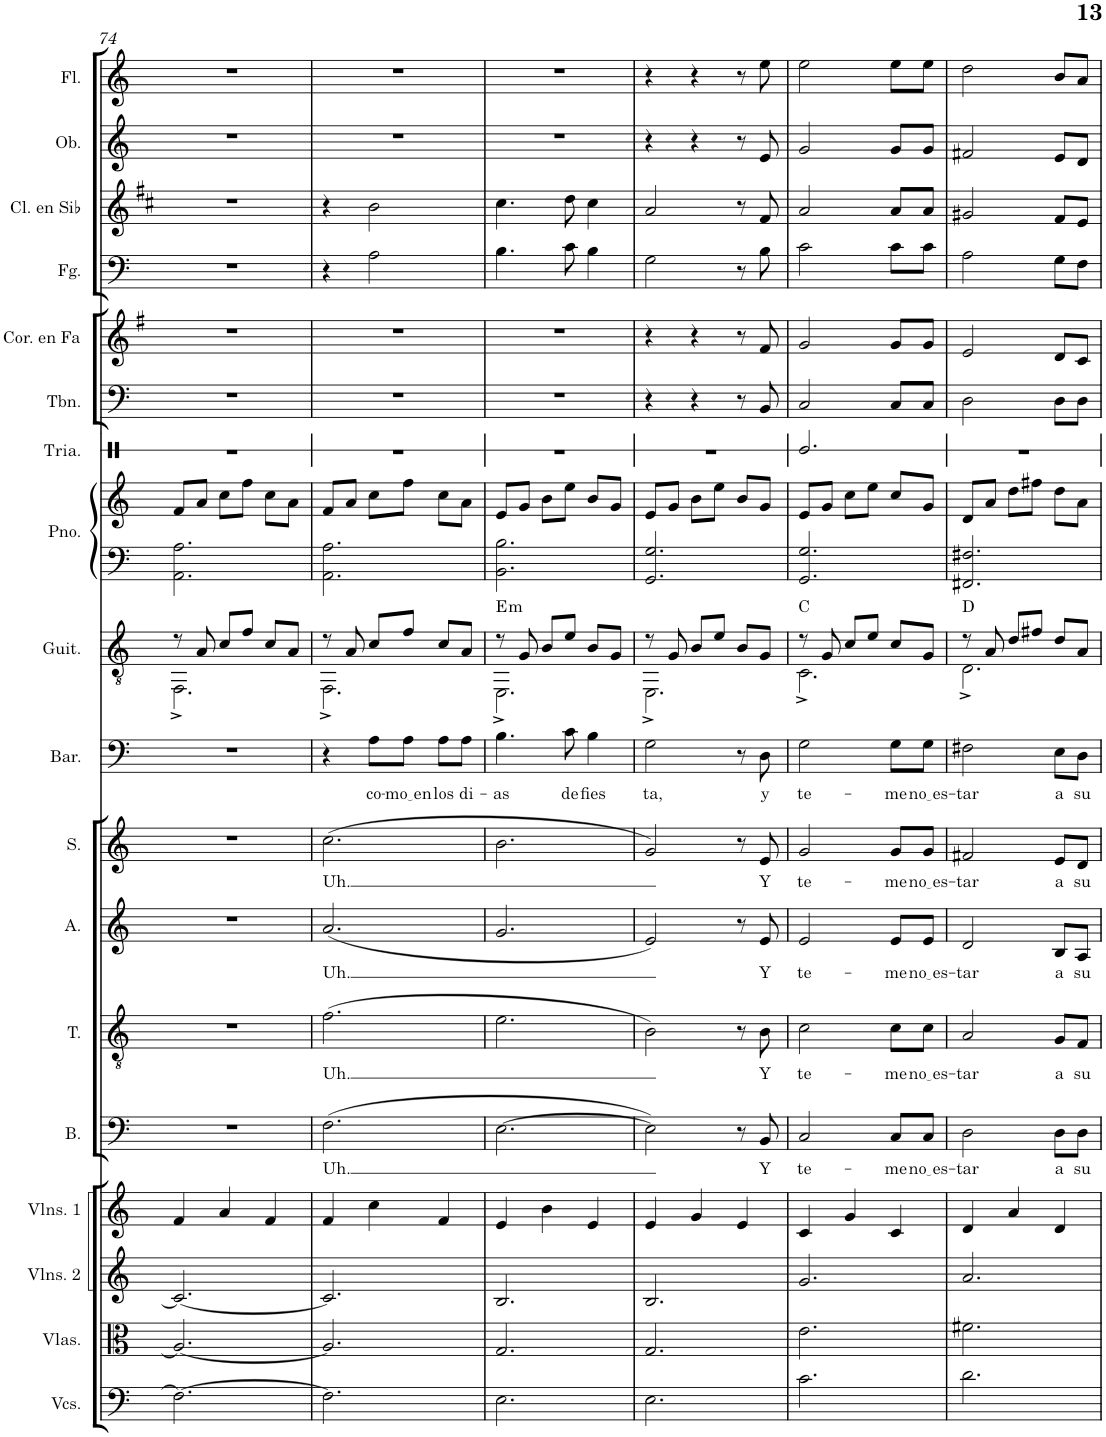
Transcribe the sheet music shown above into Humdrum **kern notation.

**kern	**kern	**kern	**kern	**kern	**text	**kern	**text	**kern	**text	**kern	**text	**kern	**text	**kern	**harte	**kern	**kern	**kern	**kern	**kern	**kern	**kern	**kern	**kern
*part18	*part17	*part16	*part15	*part14	*part14	*part13	*part13	*part12	*part12	*part11	*part11	*part10	*part10	*part9	*part9	*part8	*part8	*part7	*part6	*part5	*part4	*part3	*part2	*part1
*staff19	*staff18	*staff17	*staff16	*staff15	*staff15	*staff14	*staff14	*staff13	*staff13	*staff12	*staff12	*staff11	*staff11	*staff10	*	*staff9	*staff8	*staff7	*staff6	*staff5	*staff4	*staff3	*staff2	*staff1
*I"Violonchelos	*I"Violas	*I"Violines 2	*I"Violines 1	*I"Bajo	*	*I"Tenor	*	*I"Alto	*	*I"Soprano	*	*I"Barítono	*	*I"Guitarra	*	*I"Piano	*	*I"Triángulo	*I"Trombón	*I"Corno en Fa	*I"Fagot	*I"Clarinete en Sib	*I"Oboe	*I"Flauta
*I'Vcs.	*I'Vlas.	*I'Vlns. 2	*I'Vlns. 1	*I'B.	*	*I'T.	*	*I'A.	*	*I'S.	*	*I'Bar.	*	*I'Guit.	*	*I'Pno.	*	*	*I'Tbn.	*I'Cor. en Fa	*I'Fg.	*I'Cl. en Sib	*I'Ob.	*I'Fl.
!!LO:PB:g=z
*clefF4	*clefC3	*clefG2	*clefG2	*clefF4	*	*clefGv2	*	*clefG2	*	*clefG2	*	*clefF4	*	*clefGv2	*	*clefF4	*clefG2	*clefX	*clefF4	*clefG2	*clefF4	*clefG2	*clefG2	*clefG2
*	*	*	*	*	*	*	*	*	*	*	*	*	*	*	*	*	*	*	*	*Trd4c7	*	*Trd1c2	*	*
*k[]	*k[]	*k[]	*k[]	*k[]	*	*k[]	*	*k[]	*	*k[]	*	*k[]	*	*k[]	*	*k[]	*k[]	*k[]	*k[]	*k[f#]	*k[]	*k[f#c#]	*k[]	*k[]
*M3/4	*M3/4	*M3/4	*M3/4	*M3/4	*	*M3/4	*	*M3/4	*	*M3/4	*	*M3/4	*	*M3/4	*	*M3/4	*M3/4	*M3/4	*M3/4	*M3/4	*M3/4	*M3/4	*M3/4	*M3/4
=74	=74	=74	=74	=74	=74	=74	=74	=74	=74	=74	=74	=74	=74	=74	=74	=74	=74	=74	=74	=74	=74	=74	=74	=74
*	*	*	*	*	*	*	*	*	*	*	*	*	*	*^	*	*	*	*	*	*	*	*	*	*
2.F\_	2.A/_	2.c/_	4f/	2.r	.	2.r	.	2.r	.	2.r	.	2.r	.	8r	2.FF^\	.	2.AA\ 2.A\	8f/L	2.r	2.r	2.r	2.r	2.r	2.r	2.r
.	.	.	.	.	.	.	.	.	.	.	.	.	.	8A/	.	.	.	8a/J	.	.	.	.	.	.	.
.	.	.	4a/	.	.	.	.	.	.	.	.	.	.	8c/L	.	.	.	8cc\L	.	.	.	.	.	.	.
.	.	.	.	.	.	.	.	.	.	.	.	.	.	8f/J	.	.	.	8ff\J	.	.	.	.	.	.	.
.	.	.	4f/	.	.	.	.	.	.	.	.	.	.	8c/L	.	.	.	8cc\L	.	.	.	.	.	.	.
.	.	.	.	.	.	.	.	.	.	.	.	.	.	8A/J	.	.	.	8a\J	.	.	.	.	.	.	.
=75	=75	=75	=75	=75	=75	=75	=75	=75	=75	=75	=75	=75	=75	=75	=75	=75	=75	=75	=75	=75	=75	=75	=75	=75	=75
!	!	!	!	!	!LO:LY:b	!	!LO:LY:b	!	!LO:LY:b	!	!LO:LY:b	!	!	!	!	!	!	!	!	!	!	!	!	!	!
2.F\]	2.A/]	2.c/]	4f/	(2.F\	Uh.	(2.f\	Uh.	(2.a/	Uh.	(2.cc\	Uh.	4r	.	8r	2.FF^\	.	2.AA\ 2.A\	8f/L	2.r	2.r	2.r	4r	4r	2.r	2.r
.	.	.	.	.	.	.	.	.	.	.	.	.	.	8A/	.	.	.	8a/J	.	.	.	.	.	.	.
!	!	!	!	!	!	!	!	!	!	!	!	!	!LO:LY:b	!	!	!	!	!	!	!	!	!	!	!	!
.	.	.	4cc\	.	.	.	.	.	.	.	.	8A\L	co-	8c/L	.	.	.	8cc\L	.	.	.	2A\	2b\	.	.
!	!	!	!	!	!	!	!	!	!	!	!	!	!LO:LY:b	!	!	!	!	!	!	!	!	!	!	!	!
.	.	.	.	.	.	.	.	.	.	.	.	8A\J	mo en	8f/J	.	.	.	8ff\J	.	.	.	.	.	.	.
!	!	!	!	!	!	!	!	!	!	!	!	!	!LO:LY:b	!	!	!	!	!	!	!	!	!	!	!	!
.	.	.	4f/	.	.	.	.	.	.	.	.	8A\L	los	8c/L	.	.	.	8cc\L	.	.	.	.	.	.	.
!	!	!	!	!	!	!	!	!	!	!	!	!	!LO:LY:b	!	!	!	!	!	!	!	!	!	!	!	!
.	.	.	.	.	.	.	.	.	.	.	.	8A\J	di-	8A/J	.	.	.	8a\J	.	.	.	.	.	.	.
=76	=76	=76	=76	=76	=76	=76	=76	=76	=76	=76	=76	=76	=76	=76	=76	=76	=76	=76	=76	=76	=76	=76	=76	=76	=76
!	!	!	!	!	!	!	!	!	!	!	!	!	!LO:LY:b	!	!	!LO:H:kt=m	!	!	!	!	!	!	!	!	!
2.E\	2.G/	2.B/	4e/	[2.E\	.	2.e\	.	2.g/	.	2.b\	.	4.B\	-as	8r	2.EE^\	E:min	2.BB\ 2.B\	8e/L	2.r	2.r	2.r	4.B\	4.cc#\	2.r	2.r
.	.	.	.	.	.	.	.	.	.	.	.	.	.	8G/	.	.	.	8g/J	.	.	.	.	.	.	.
.	.	.	4b\	.	.	.	.	.	.	.	.	.	.	8B/L	.	.	.	8b\L	.	.	.	.	.	.	.
!	!	!	!	!	!	!	!	!	!	!	!	!	!LO:LY:b	!	!	!	!	!	!	!	!	!	!	!	!
.	.	.	.	.	.	.	.	.	.	.	.	8c\	de	8e/J	.	.	.	8ee\J	.	.	.	8c\	8dd\	.	.
!	!	!	!	!	!	!	!	!	!	!	!	!	!LO:LY:b	!	!	!	!	!	!	!	!	!	!	!	!
.	.	.	4e/	.	.	.	.	.	.	.	.	4B\	fies	8B/L	.	.	.	8b/L	.	.	.	4B\	4cc#\	.	.
.	.	.	.	.	.	.	.	.	.	.	.	.	.	8G/J	.	.	.	8g/J	.	.	.	.	.	.	.
=77	=77	=77	=77	=77	=77	=77	=77	=77	=77	=77	=77	=77	=77	=77	=77	=77	=77	=77	=77	=77	=77	=77	=77	=77	=77
!	!	!	!	!	!	!	!	!	!	!	!	!	!LO:LY:b	!	!	!	!	!	!	!	!	!	!	!	!
2.E\	2.G/	2.B/	4e/	2E\])	.	2B\)	.	2e/)	.	2g/)	.	2G\	-ta,	8r	2.EE^\	.	2.GG/ 2.G/	8e/L	2.r	4r	4r	2G\	2a/	4r	4r
.	.	.	.	.	.	.	.	.	.	.	.	.	.	8G/	.	.	.	8g/J	.	.	.	.	.	.	.
.	.	.	4g/	.	.	.	.	.	.	.	.	.	.	8B/L	.	.	.	8b\L	.	4r	4r	.	.	4r	4r
.	.	.	.	.	.	.	.	.	.	.	.	.	.	8e/J	.	.	.	8ee\J	.	.	.	.	.	.	.
.	.	.	4e/	8r	.	8r	.	8r	.	8r	.	8r	.	8B/L	.	.	.	8b/L	.	8r	8r	8r	8r	8r	8r
!	!	!	!	!	!LO:LY:b	!	!LO:LY:b	!	!LO:LY:b	!	!LO:LY:b	!	!LO:LY:b	!	!	!	!	!	!	!	!	!	!	!	!
.	.	.	.	8BB/	Y	8B\	Y	8e/	Y	8e/	Y	8D\	y	8G/J	.	.	.	8g/J	.	8BB/	8f#/	8B\	8f#/	8e/	8ee\
=78	=78	=78	=78	=78	=78	=78	=78	=78	=78	=78	=78	=78	=78	=78	=78	=78	=78	=78	=78	=78	=78	=78	=78	=78	=78
!	!	!	!	!	!LO:LY:b	!	!LO:LY:b	!	!LO:LY:b	!	!LO:LY:b	!	!LO:LY:b	!	!	!	!	!	!	!	!	!	!	!	!
2.c\	2.e\	2.g/	4c/	2C/	te-	2c\	te-	2e/	te-	2g/	te-	2G\	te-	8r	2.C^\	C:maj	2.GG/ 2.G/	8e/L	2.Re/	2C/	2g/	2c\	2a/	2g/	2ee\
.	.	.	.	.	.	.	.	.	.	.	.	.	.	8G/	.	.	.	8g/J	.	.	.	.	.	.	.
.	.	.	4g/	.	.	.	.	.	.	.	.	.	.	8c/L	.	.	.	8cc\L	.	.	.	.	.	.	.
.	.	.	.	.	.	.	.	.	.	.	.	.	.	8e/J	.	.	.	8ee\J	.	.	.	.	.	.	.
!	!	!	!	!	!LO:LY:b	!	!LO:LY:b	!	!LO:LY:b	!	!LO:LY:b	!	!LO:LY:b	!	!	!	!	!	!	!	!	!	!	!	!
.	.	.	4c/	8C/L	-me	8c\L	-me	8e/L	-me	8g/L	-me	8G\L	-me	8c/L	.	.	.	8cc/L	.	8C/L	8g/L	8c\L	8a/L	8g/L	8ee\L
!	!	!	!	!	!LO:LY:b	!	!LO:LY:b	!	!LO:LY:b	!	!LO:LY:b	!	!LO:LY:b	!	!	!	!	!	!	!	!	!	!	!	!
.	.	.	.	8C/J	no es	8c\J	no es	8e/J	no es	8g/J	no es	8G\J	no es	8G/J	.	.	.	8g/J	.	8C/J	8g/J	8c\J	8a/J	8g/J	8ee\J
=79	=79	=79	=79	=79	=79	=79	=79	=79	=79	=79	=79	=79	=79	=79	=79	=79	=79	=79	=79	=79	=79	=79	=79	=79	=79
!	!	!	!	!	!LO:LY:b	!	!LO:LY:b	!	!LO:LY:b	!	!LO:LY:b	!	!LO:LY:b	!	!	!	!	!	!	!	!	!	!	!	!
2.d\	2.f#X\	2.a/	4d/	2D\	-tar	2A/	-tar	2d/	-tar	2f#X/	-tar	2F#X\	-tar	8r	2.D^\	D:maj	2.FF#X/ 2.F#X/	8d/L	2.r	2D\	2e/	2A\	2g#X/	2f#X/	2dd\
.	.	.	.	.	.	.	.	.	.	.	.	.	.	8A/	.	.	.	8a/J	.	.	.	.	.	.	.
.	.	.	4a/	.	.	.	.	.	.	.	.	.	.	8d/L	.	.	.	8dd\L	.	.	.	.	.	.	.
.	.	.	.	.	.	.	.	.	.	.	.	.	.	8f#X/J	.	.	.	8ff#X\J	.	.	.	.	.	.	.
!	!	!	!	!	!LO:LY:b	!	!LO:LY:b	!	!LO:LY:b	!	!LO:LY:b	!	!LO:LY:b	!	!	!	!	!	!	!	!	!	!	!	!
.	.	.	4d/	8D\L	a	8G/L	a	8B/L	a	8e/L	a	8E\L	a	8d/L	.	.	.	8dd\L	.	8D\L	8d/L	8G\L	8f#/L	8e/L	8b/L
!	!	!	!	!	!LO:LY:b	!	!LO:LY:b	!	!LO:LY:b	!	!LO:LY:b	!	!LO:LY:b	!	!	!	!	!	!	!	!	!	!	!	!
.	.	.	.	8D\J	su	8F/J	su	8A/J	su	8d/J	su	8D\J	su	8A/J	.	.	.	8a\J	.	8D\J	8c/J	8F\J	8e/J	8d/J	8a/J
*	*	*	*	*	*	*	*	*	*	*	*	*	*	*v	*v	*	*	*	*	*	*	*	*	*	*
=	=	=	=	=	=	=	=	=	=	=	=	=	=	=	=	=	=	=	=	=	=	=	=	=
*-	*-	*-	*-	*-	*-	*-	*-	*-	*-	*-	*-	*-	*-	*-	*-	*-	*-	*-	*-	*-	*-	*-	*-	*-
